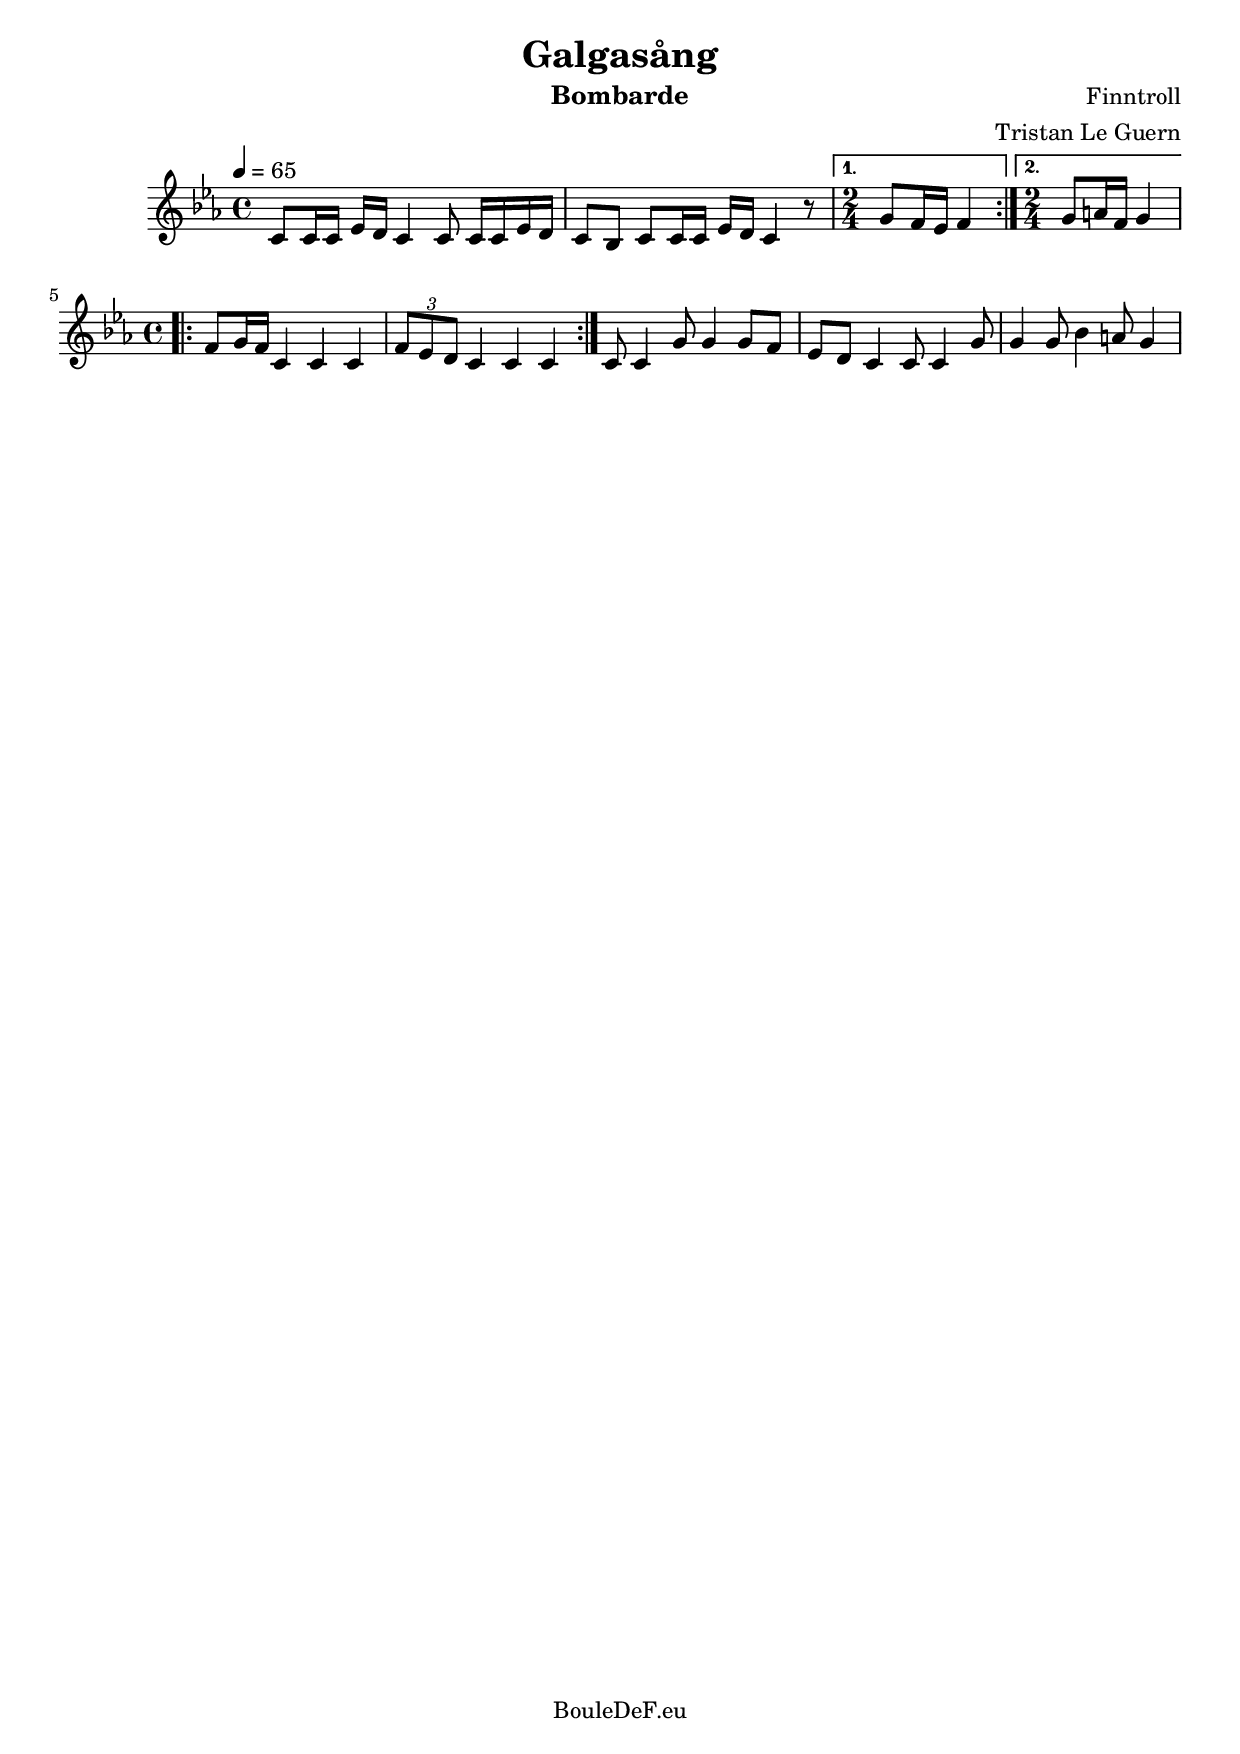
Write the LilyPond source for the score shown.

\version "2.14.2"
\include "italiano.ly"

\header {
	title = "Galgasång"
	composer = "Finntroll"
	arranger = "Tristan Le Guern"
	instrument = "Bombarde"
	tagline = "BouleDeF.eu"
}

\score {
	\new Staff \relative si {
		\clef treble
		\key mib \major
		\time 4/4
		\tempo 4 = 65

		\repeat volta 2 {
			do8 do16 do mib re do4
			do8 do16 do mib re do8 sib
			do8 do16 do mib re do4 r8
		}
		\alternative {
			{\time 2/4 sol'8 fa16 mib fa4}
			{\time 2/4 sol8 la16 fa sol4}
		} \break
		\time 4/4

		\repeat volta 2 {
			fa8 sol16 fa do4 do do
			| \times 2/3 {fa8 mib re} do4 do do
		}

		do8 do4 sol'8 sol4 sol8 fa mib re do4
		do8 do4 sol'8 sol4 sol8 sib4 la8 sol4
	}
	\layout {
		\context {
		\Staff
		\override TimeSignature #'break-visibility = #'#(#f #t #t)
		}
	}
}
